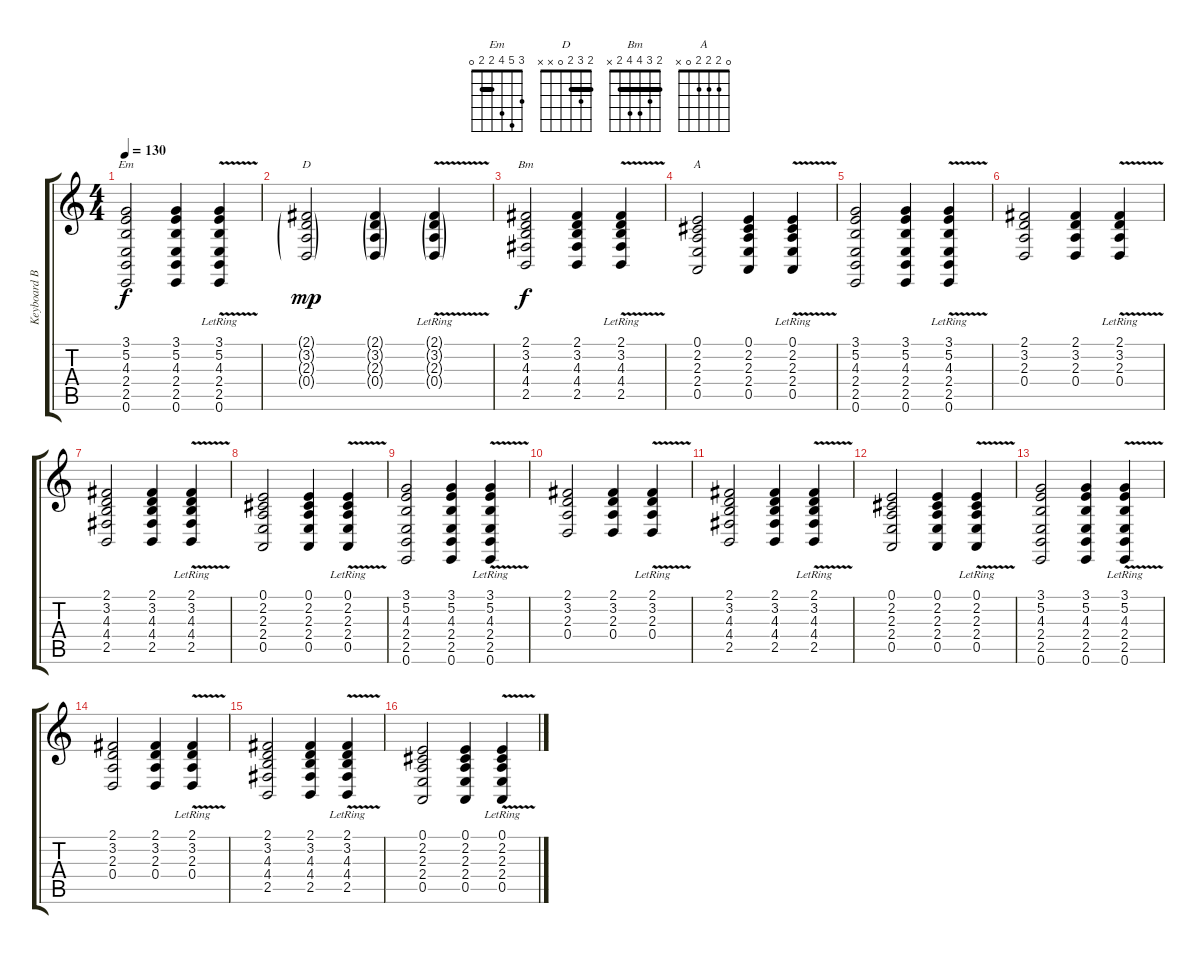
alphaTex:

\track ("Keyboard Back" "Keyboard B") {instrument fx6goblins}
\staff {score tabs}
\tuning (E4 B3 G3 D3 A2 E2) {hide}
\chord ("Em" 3 5 4 2 2 0) {barre 2}
\chord ("D" 2 3 2 0 x x) {barre 2}
\chord ("Bm" 2 3 4 4 2 x) {barre 2}
\chord ("A" 0 2 2 2 0 x)
\ts (4 4)
\tempo 130
\clef g2
\ks c
(3.1 5.2 4.3 2.4 2.5 0.6).2{ch "Em" dy f} (3.1 5.2 4.3 2.4 2.5 0.6).4 (3.1 5.2{lr} 4.3 2.4 2.5{v} 0.6).4 |
(2.1{g} 3.2{g} 2.3{g} 0.4{g}).2{ch "D" dy mp} (2.1{g} 3.2{g} 2.3{g} 0.4{g}).4 (2.1{g} 3.2{v g lr} 2.3{g} 0.4{g}).4 |
(2.1 3.2 4.3 4.4 2.5).2{ch "Bm" dy f} (2.1 3.2 4.3 4.4 2.5).4 (2.1{lr} 3.2 4.3{v} 4.4 2.5).4 |
(0.1 2.2 2.3 2.4 0.5).2{ch "A"} (0.1 2.2 2.3 2.4 0.5).4 (0.1{lr} 2.2 2.3{v} 2.4 0.5).4 |
(3.1 5.2 4.3 2.4 2.5 0.6).2 (3.1 5.2 4.3 2.4 2.5 0.6).4 (3.1 5.2{lr} 4.3 2.4 2.5{v} 0.6).4 |
(2.1 3.2 2.3 0.4).2 (2.1 3.2 2.3 0.4).4 (2.1 3.2{v lr} 2.3 0.4).4 |
(2.1 3.2 4.3 4.4 2.5).2 (2.1 3.2 4.3 4.4 2.5).4 (2.1{lr} 3.2 4.3{v} 4.4 2.5).4 |
(0.1 2.2 2.3 2.4 0.5).2 (0.1 2.2 2.3 2.4 0.5).4 (0.1{lr} 2.2 2.3{v} 2.4 0.5).4 |
(3.1 5.2 4.3 2.4 2.5 0.6).2 (3.1 5.2 4.3 2.4 2.5 0.6).4 (3.1 5.2{lr} 4.3 2.4 2.5{v} 0.6).4 |
(2.1 3.2 2.3 0.4).2 (2.1 3.2 2.3 0.4).4 (2.1 3.2{v lr} 2.3 0.4).4 |
(2.1 3.2 4.3 4.4 2.5).2 (2.1 3.2 4.3 4.4 2.5).4 (2.1{lr} 3.2 4.3{v} 4.4 2.5).4 |
(0.1 2.2 2.3 2.4 0.5).2 (0.1 2.2 2.3 2.4 0.5).4 (0.1{lr} 2.2 2.3{v} 2.4 0.5).4 |
(3.1 5.2 4.3 2.4 2.5 0.6).2 (3.1 5.2 4.3 2.4 2.5 0.6).4 (3.1 5.2{lr} 4.3 2.4 2.5{v} 0.6).4 |
(2.1 3.2 2.3 0.4).2 (2.1 3.2 2.3 0.4).4 (2.1 3.2{v lr} 2.3 0.4).4 |
(2.1 3.2 4.3 4.4 2.5).2 (2.1 3.2 4.3 4.4 2.5).4 (2.1{lr} 3.2 4.3{v} 4.4 2.5).4 |
(0.1 2.2 2.3 2.4 0.5).2 (0.1 2.2 2.3 2.4 0.5).4 (0.1{lr} 2.2 2.3{v} 2.4 0.5).4
